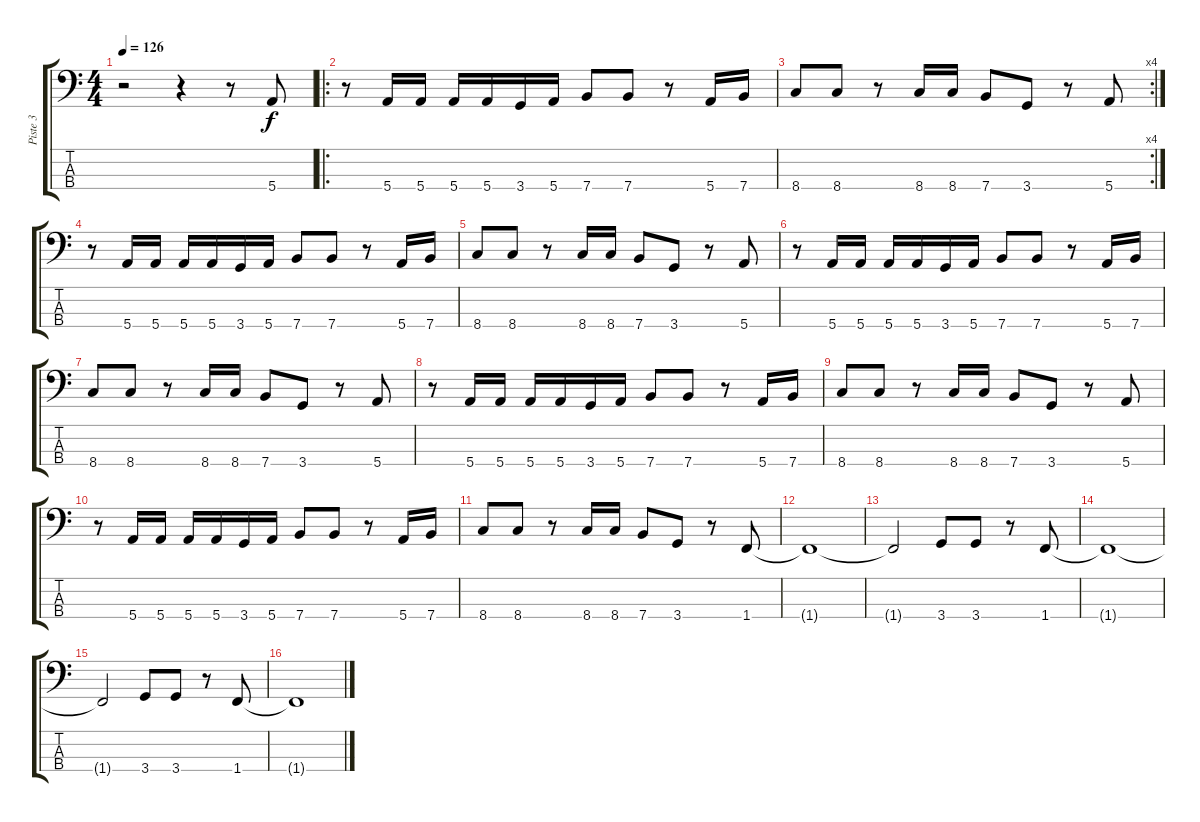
\track ("Piste 3" "Piste 3") {instrument electricbasspick}
\staff {score tabs}
\tuning (G2 D2 A1 E1) {hide}
\ts (4 4)
\tempo 126
\clef f4
\ks c
r.2{dy f instrument electricbasspick} r.4 r.8 5.4.8 |
\ro
r.8 5.4.16 5.4.16 5.4.16 5.4.16 3.4.16 5.4.16 7.4.8 7.4.8 r.8 5.4.16 7.4.16 |
\rc 4
8.4.8 8.4.8 r.8 8.4.16 8.4.16 7.4.8 3.4.8 r.8 5.4.8 |
r.8 5.4.16 5.4.16 5.4.16 5.4.16 3.4.16 5.4.16 7.4.8 7.4.8 r.8 5.4.16 7.4.16 |
8.4.8 8.4.8 r.8 8.4.16 8.4.16 7.4.8 3.4.8 r.8 5.4.8 |
r.8 5.4.16 5.4.16 5.4.16 5.4.16 3.4.16 5.4.16 7.4.8 7.4.8 r.8 5.4.16 7.4.16 |
8.4.8 8.4.8 r.8 8.4.16 8.4.16 7.4.8 3.4.8 r.8 5.4.8 |
r.8 5.4.16 5.4.16 5.4.16 5.4.16 3.4.16 5.4.16 7.4.8 7.4.8 r.8 5.4.16 7.4.16 |
8.4.8 8.4.8 r.8 8.4.16 8.4.16 7.4.8 3.4.8 r.8 5.4.8 |
r.8 5.4.16 5.4.16 5.4.16 5.4.16 3.4.16 5.4.16 7.4.8 7.4.8 r.8 5.4.16 7.4.16 |
8.4.8 8.4.8 r.8 8.4.16 8.4.16 7.4.8 3.4.8 r.8 1.4.8 |
1.4{t}.1 |
1.4{t}.2 3.4.8 3.4.8 r.8 1.4.8 |
1.4{t}.1 |
1.4{t}.2 3.4.8 3.4.8 r.8 1.4.8 |
1.4{t}.1
